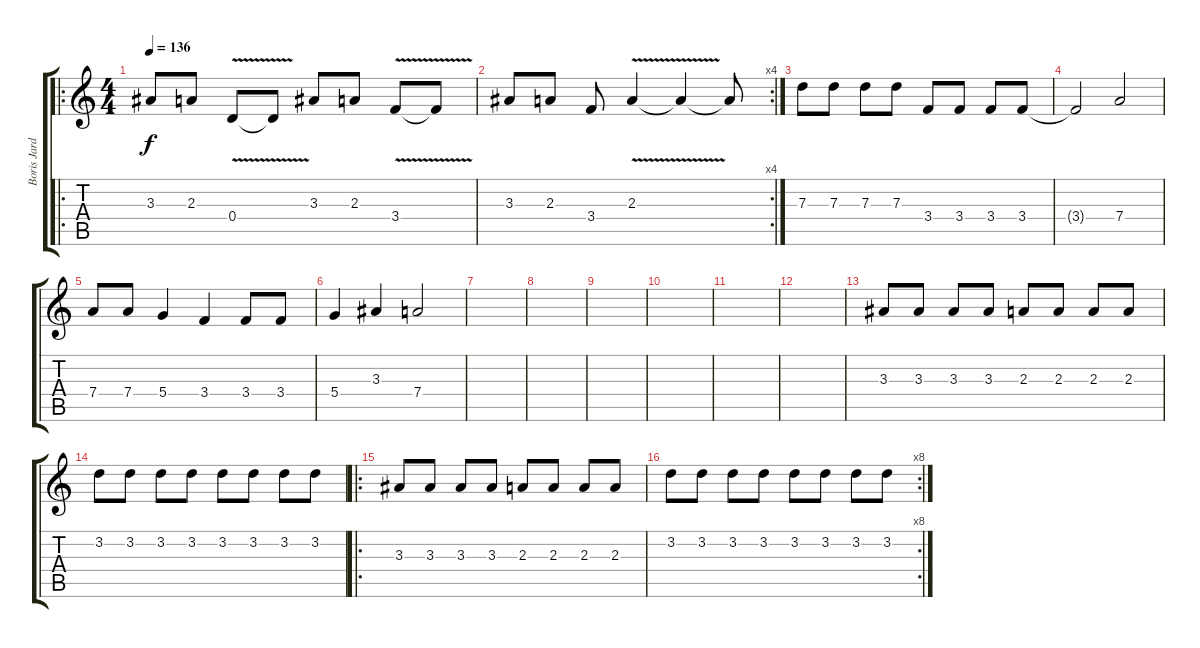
\track ("Boris Jardel (guitare2)" "Boris Jard") {instrument overdrivenguitar}
\staff {score tabs}
\tuning (E4 B3 G3 D3 A2 E2) {hide}
\ro
\ts (4 4)
\tempo 136
\clef g2
\ks c
3.3.8{dy f} 2.3.8 0.4{v}.8 0.4{t}.8 3.3.8 2.3.8 3.4{v}.8 3.4{t}.8 |
\rc 4
3.3.8 2.3.8 3.4.8 2.3{v}.4 2.3{t}.4 2.3{t}.8 |
7.3.8 7.3.8 7.3.8 7.3.8 3.4.8 3.4.8 3.4.8 3.4.8 |
3.4{t}.2 7.4.2 |
7.4.8 7.4.8 5.4.4 3.4.4 3.4.8 3.4.8 |
5.4.4 3.3.4 7.4.2 |
|
|
|
|
|
|
3.3.8 3.3.8 3.3.8 3.3.8 2.3.8 2.3.8 2.3.8 2.3.8 |
3.2.8 3.2.8 3.2.8 3.2.8 3.2.8 3.2.8 3.2.8 3.2.8 |
\ro
3.3.8 3.3.8 3.3.8 3.3.8 2.3.8 2.3.8 2.3.8 2.3.8 |
\rc 8
3.2.8 3.2.8 3.2.8 3.2.8 3.2.8 3.2.8 3.2.8 3.2.8
